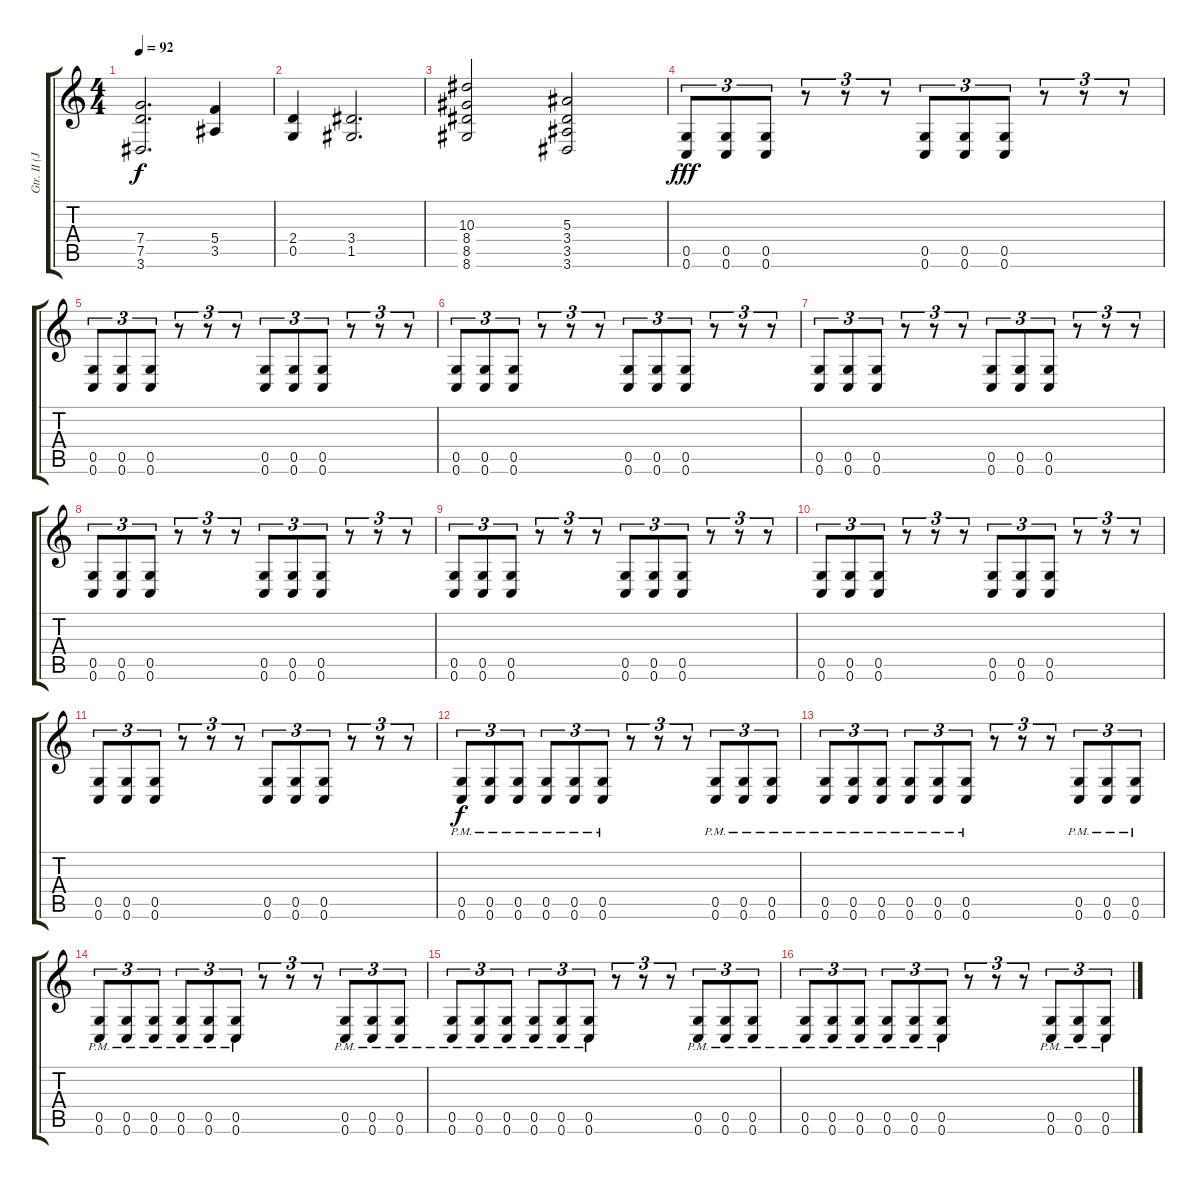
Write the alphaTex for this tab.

\track ("Gtr. II (Jämsen)" "Gtr. II (J") {instrument distortionguitar}
\staff {score tabs}
\tuning (D4 A3 F3 C3 G2 C2) {hide}
\ts (4 4)
\tempo 92
\clef g2
\ks c
(7.4{t} 7.5{t} 3.6{t}).2{d dy f} (5.4 3.5).4 |
(2.4 0.5).4 (3.4 1.5).2{d} |
(10.3 8.4 8.5 8.6).2 (5.3 3.4 3.5 3.6).2 |
(0.5 0.6).8{tu (3 2) dy fff} (0.5 0.6).8{tu (3 2)} (0.5 0.6).8{tu (3 2)} r.8{tu (3 2)} r.8{tu (3 2)} r.8{tu (3 2)} (0.5 0.6).8{tu (3 2)} (0.5 0.6).8{tu (3 2)} (0.5 0.6).8{tu (3 2)} r.8{tu (3 2)} r.8{tu (3 2)} r.8{tu (3 2)} |
(0.5 0.6).8{tu (3 2)} (0.5 0.6).8{tu (3 2)} (0.5 0.6).8{tu (3 2)} r.8{tu (3 2)} r.8{tu (3 2)} r.8{tu (3 2)} (0.5 0.6).8{tu (3 2)} (0.5 0.6).8{tu (3 2)} (0.5 0.6).8{tu (3 2)} r.8{tu (3 2)} r.8{tu (3 2)} r.8{tu (3 2)} |
(0.5 0.6).8{tu (3 2)} (0.5 0.6).8{tu (3 2)} (0.5 0.6).8{tu (3 2)} r.8{tu (3 2)} r.8{tu (3 2)} r.8{tu (3 2)} (0.5 0.6).8{tu (3 2)} (0.5 0.6).8{tu (3 2)} (0.5 0.6).8{tu (3 2)} r.8{tu (3 2)} r.8{tu (3 2)} r.8{tu (3 2)} |
(0.5 0.6).8{tu (3 2)} (0.5 0.6).8{tu (3 2)} (0.5 0.6).8{tu (3 2)} r.8{tu (3 2)} r.8{tu (3 2)} r.8{tu (3 2)} (0.5 0.6).8{tu (3 2)} (0.5 0.6).8{tu (3 2)} (0.5 0.6).8{tu (3 2)} r.8{tu (3 2)} r.8{tu (3 2)} r.8{tu (3 2)} |
(0.5 0.6).8{tu (3 2)} (0.5 0.6).8{tu (3 2)} (0.5 0.6).8{tu (3 2)} r.8{tu (3 2)} r.8{tu (3 2)} r.8{tu (3 2)} (0.5 0.6).8{tu (3 2)} (0.5 0.6).8{tu (3 2)} (0.5 0.6).8{tu (3 2)} r.8{tu (3 2)} r.8{tu (3 2)} r.8{tu (3 2)} |
(0.5 0.6).8{tu (3 2)} (0.5 0.6).8{tu (3 2)} (0.5 0.6).8{tu (3 2)} r.8{tu (3 2)} r.8{tu (3 2)} r.8{tu (3 2)} (0.5 0.6).8{tu (3 2)} (0.5 0.6).8{tu (3 2)} (0.5 0.6).8{tu (3 2)} r.8{tu (3 2)} r.8{tu (3 2)} r.8{tu (3 2)} |
(0.5 0.6).8{tu (3 2)} (0.5 0.6).8{tu (3 2)} (0.5 0.6).8{tu (3 2)} r.8{tu (3 2)} r.8{tu (3 2)} r.8{tu (3 2)} (0.5 0.6).8{tu (3 2)} (0.5 0.6).8{tu (3 2)} (0.5 0.6).8{tu (3 2)} r.8{tu (3 2)} r.8{tu (3 2)} r.8{tu (3 2)} |
(0.5 0.6).8{tu (3 2)} (0.5 0.6).8{tu (3 2)} (0.5 0.6).8{tu (3 2)} r.8{tu (3 2)} r.8{tu (3 2)} r.8{tu (3 2)} (0.5 0.6).8{tu (3 2)} (0.5 0.6).8{tu (3 2)} (0.5 0.6).8{tu (3 2)} r.8{tu (3 2)} r.8{tu (3 2)} r.8{tu (3 2)} |
(0.5{pm} 0.6{pm}).8{tu (3 2) dy f} (0.5{pm} 0.6{pm}).8{tu (3 2)} (0.5{pm} 0.6{pm}).8{tu (3 2)} (0.5{pm} 0.6{pm}).8{tu (3 2)} (0.5{pm} 0.6{pm}).8{tu (3 2)} (0.5{pm} 0.6{pm}).8{tu (3 2)} r.8{tu (3 2)} r.8{tu (3 2)} r.8{tu (3 2)} (0.5{pm} 0.6{pm}).8{tu (3 2)} (0.5{pm} 0.6{pm}).8{tu (3 2)} (0.5{pm} 0.6{pm}).8{tu (3 2)} |
(0.5{pm} 0.6{pm}).8{tu (3 2)} (0.5{pm} 0.6{pm}).8{tu (3 2)} (0.5{pm} 0.6{pm}).8{tu (3 2)} (0.5{pm} 0.6{pm}).8{tu (3 2)} (0.5{pm} 0.6{pm}).8{tu (3 2)} (0.5{pm} 0.6{pm}).8{tu (3 2)} r.8{tu (3 2)} r.8{tu (3 2)} r.8{tu (3 2)} (0.5{pm} 0.6{pm}).8{tu (3 2)} (0.5{pm} 0.6{pm}).8{tu (3 2)} (0.5{pm} 0.6{pm}).8{tu (3 2)} |
(0.5{pm} 0.6{pm}).8{tu (3 2)} (0.5{pm} 0.6{pm}).8{tu (3 2)} (0.5{pm} 0.6{pm}).8{tu (3 2)} (0.5{pm} 0.6{pm}).8{tu (3 2)} (0.5{pm} 0.6{pm}).8{tu (3 2)} (0.5{pm} 0.6{pm}).8{tu (3 2)} r.8{tu (3 2)} r.8{tu (3 2)} r.8{tu (3 2)} (0.5{pm} 0.6{pm}).8{tu (3 2)} (0.5{pm} 0.6{pm}).8{tu (3 2)} (0.5{pm} 0.6{pm}).8{tu (3 2)} |
(0.5{pm} 0.6{pm}).8{tu (3 2)} (0.5{pm} 0.6{pm}).8{tu (3 2)} (0.5{pm} 0.6{pm}).8{tu (3 2)} (0.5{pm} 0.6{pm}).8{tu (3 2)} (0.5{pm} 0.6{pm}).8{tu (3 2)} (0.5{pm} 0.6{pm}).8{tu (3 2)} r.8{tu (3 2)} r.8{tu (3 2)} r.8{tu (3 2)} (0.5{pm} 0.6{pm}).8{tu (3 2)} (0.5{pm} 0.6{pm}).8{tu (3 2)} (0.5{pm} 0.6{pm}).8{tu (3 2)} |
(0.5{pm} 0.6{pm}).8{tu (3 2)} (0.5{pm} 0.6{pm}).8{tu (3 2)} (0.5{pm} 0.6{pm}).8{tu (3 2)} (0.5{pm} 0.6{pm}).8{tu (3 2)} (0.5{pm} 0.6{pm}).8{tu (3 2)} (0.5{pm} 0.6{pm}).8{tu (3 2)} r.8{tu (3 2)} r.8{tu (3 2)} r.8{tu (3 2)} (0.5{pm} 0.6{pm}).8{tu (3 2)} (0.5{pm} 0.6{pm}).8{tu (3 2)} (0.5{pm} 0.6{pm}).8{tu (3 2)}
